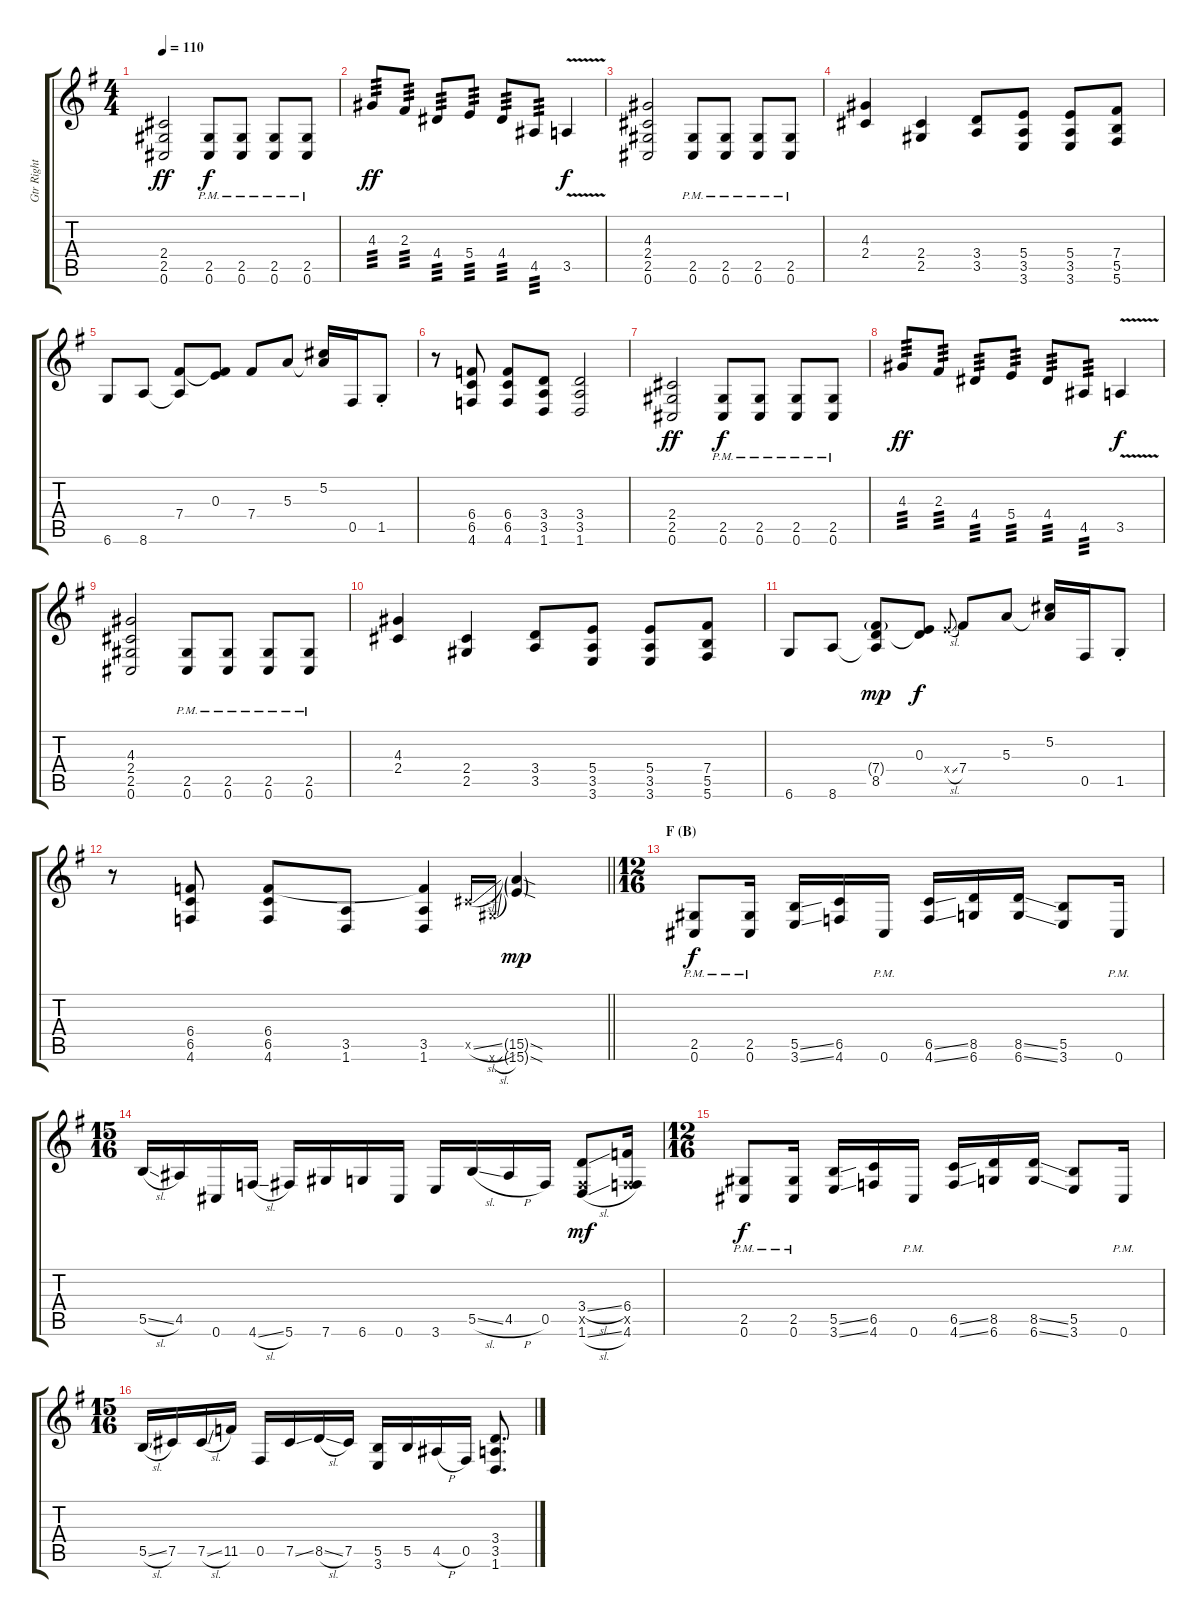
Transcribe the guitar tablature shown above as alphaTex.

\track ("Gtr Right" "Gtr Right") {instrument distortionguitar}
\staff {score tabs}
\tuning (Db4 Ab3 E3 B2 Gb2 Db2) {hide}
\ts (4 4)
\tempo 110
\clef g2
\ks eminor
(2.4 2.5 0.6).2{dy ff} (2.5{pm} 0.6{pm}).8{dy f} (2.5{pm} 0.6{pm}).8 (2.5{pm} 0.6{pm}).8 (2.5{pm} 0.6{pm}).8 |
4.3.8{tp 3 dy ff} 2.3.8{tp 3} 4.4.8{tp 3} 5.4.8{tp 3} 4.4.8{tp 3} 4.5.8{tp 3} 3.5{v}.4{dy f} |
(4.3 2.4 2.5 0.6).2 (2.5{pm} 0.6{pm}).8 (2.5{pm} 0.6{pm}).8 (2.5{pm} 0.6{pm}).8 (2.5{pm} 0.6{pm}).8 |
(4.3 2.4).4 (2.4 2.5).4 (3.4 3.5).8 (5.4 3.5 3.6).8 (5.4 3.5 3.6).8 (7.4 5.5 5.6).8 |
6.6.8 8.6.8 (7.4 8.6{t}).8 (0.3 7.4{t}).8 7.4.8 5.3.8 (5.2 5.3{t}).16 0.5.16 1.5{st}.8 |
r.8 (6.4 6.5 4.6).8 (6.4 6.5 4.6).8 (3.4 3.5 1.6).8 (3.4 3.5 1.6).2 |
(2.4 2.5 0.6).2{dy ff} (2.5{pm} 0.6{pm}).8{dy f} (2.5{pm} 0.6{pm}).8 (2.5{pm} 0.6{pm}).8 (2.5{pm} 0.6{pm}).8 |
4.3.8{tp 3 dy ff} 2.3.8{tp 3} 4.4.8{tp 3} 5.4.8{tp 3} 4.4.8{tp 3} 4.5.8{tp 3} 3.5{v}.4{dy f} |
(4.3 2.4 2.5 0.6).2 (2.5{pm} 0.6{pm}).8 (2.5{pm} 0.6{pm}).8 (2.5{pm} 0.6{pm}).8 (2.5{pm} 0.6{pm}).8 |
(4.3 2.4).4 (2.4 2.5).4 (3.4 3.5).8 (5.4 3.5 3.6).8 (5.4 3.5 3.6).8 (7.4 5.5 5.6).8 |
6.6.8 8.6.8 (7.4{g} 8.5 8.6{t}).8{dy mp} (0.3 8.5{t}).8{dy f} 5.4{sl x}.8{gr onbeat} 7.4.8 5.3.8 (5.2 5.3{t}).16 0.5.16 1.5{st}.8 |
\barLineRight lightlight
r.8 (6.4 6.5 4.6).8 (6.4 6.5 4.6).8 (3.5 1.6).8 (6.4{t} 3.5 1.6).4 7.5{sl x}.16{gr onbeat} 7.6{sl x}.16{gr onbeat} (15.5{sod g} 15.6{sod g}).4{dy mp} |
\ts (12 16)
\section ("" "F (B)")
(2.5{pm} 0.6{pm}).8{dy f} (2.5{pm} 0.6{pm}).16 (5.5{ss} 3.6{ss}).16 (6.5 4.6).16 0.6{pm}.16 (6.5{ss} 4.6{ss}).16 (8.5 6.6).16 (8.5{ss} 6.6{ss}).16 (5.5 3.6).8 0.6{pm}.16 |
\ts (15 16)
5.5{sl}.16 4.5.16 0.6.16 4.6{sl}.16 5.6.16 7.6.16 6.6.16 0.6.16 3.6.16 5.5{sl}.16 4.5{h}.16 0.5.16 (3.4{sl} 0.5{x} 1.6{sl}).8{dy mf} (6.4 0.5{x} 4.6).16 |
\ts (12 16)
(2.5{pm} 0.6{pm}).8{dy f} (2.5{pm} 0.6{pm}).16 (5.5{ss} 3.6{ss}).16 (6.5 4.6).16 0.6{pm}.16 (6.5{ss} 4.6{ss}).16 (8.5 6.6).16 (8.5{ss} 6.6{ss}).16 (5.5 3.6).8 0.6{pm}.16 |
\ts (15 16)
5.5{sl}.16 7.5.16 7.5{sl}.16 11.5.16 0.5.16 7.5{ss}.16 8.5{sl}.16 7.5.16 (5.5 3.6).16 5.5.16 4.5{h}.16 0.5.16 (3.4 3.5 1.6).8{d}
